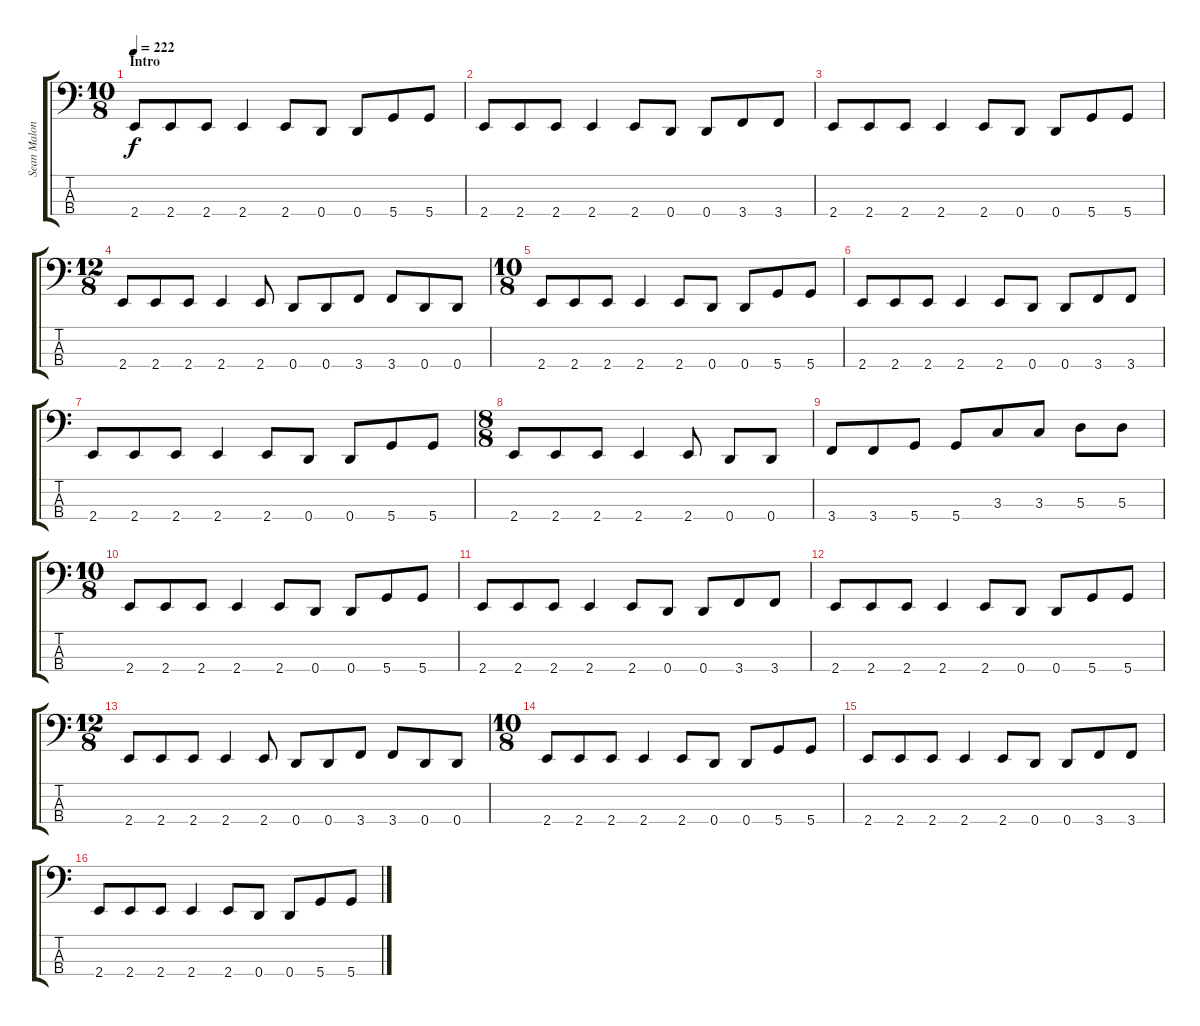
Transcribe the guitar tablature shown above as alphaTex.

\track ("Sean Malone (Fretless)" "Sean Malon") {instrument fretlessbass}
\staff {score tabs}
\tuning (G2 D2 A1 D1) {hide}
\ts (10 8)
\section ("" "Intro")
\tempo 222
\clef f4
\ks c
2.4.8{dy f volume 16 instrument electricbassfinger} 2.4.8 2.4.8 2.4.4 2.4.8 0.4.8 0.4.8 5.4.8 5.4.8 |
2.4.8 2.4.8 2.4.8 2.4.4 2.4.8 0.4.8 0.4.8 3.4.8 3.4.8 |
2.4.8 2.4.8 2.4.8 2.4.4 2.4.8 0.4.8 0.4.8 5.4.8 5.4.8 |
\ts (12 8)
2.4.8 2.4.8 2.4.8 2.4.4 2.4.8 0.4.8 0.4.8 3.4.8 3.4.8 0.4.8 0.4.8 |
\ts (10 8)
2.4.8 2.4.8 2.4.8 2.4.4 2.4.8 0.4.8 0.4.8 5.4.8 5.4.8 |
2.4.8 2.4.8 2.4.8 2.4.4 2.4.8 0.4.8 0.4.8 3.4.8 3.4.8 |
2.4.8 2.4.8 2.4.8 2.4.4 2.4.8 0.4.8 0.4.8 5.4.8 5.4.8 |
\ts (8 8)
2.4.8 2.4.8 2.4.8 2.4.4 2.4.8 0.4.8 0.4.8 |
3.4.8 3.4.8 5.4.8 5.4.8 3.3.8 3.3.8 5.3.8 5.3.8 |
\ts (10 8)
2.4.8 2.4.8 2.4.8 2.4.4 2.4.8 0.4.8 0.4.8 5.4.8 5.4.8 |
2.4.8 2.4.8 2.4.8 2.4.4 2.4.8 0.4.8 0.4.8 3.4.8 3.4.8 |
2.4.8 2.4.8 2.4.8 2.4.4 2.4.8 0.4.8 0.4.8 5.4.8 5.4.8 |
\ts (12 8)
2.4.8 2.4.8 2.4.8 2.4.4 2.4.8 0.4.8 0.4.8 3.4.8 3.4.8 0.4.8 0.4.8 |
\ts (10 8)
2.4.8 2.4.8 2.4.8 2.4.4 2.4.8 0.4.8 0.4.8 5.4.8 5.4.8 |
2.4.8 2.4.8 2.4.8 2.4.4 2.4.8 0.4.8 0.4.8 3.4.8 3.4.8 |
2.4.8 2.4.8 2.4.8 2.4.4 2.4.8 0.4.8 0.4.8 5.4.8 5.4.8
